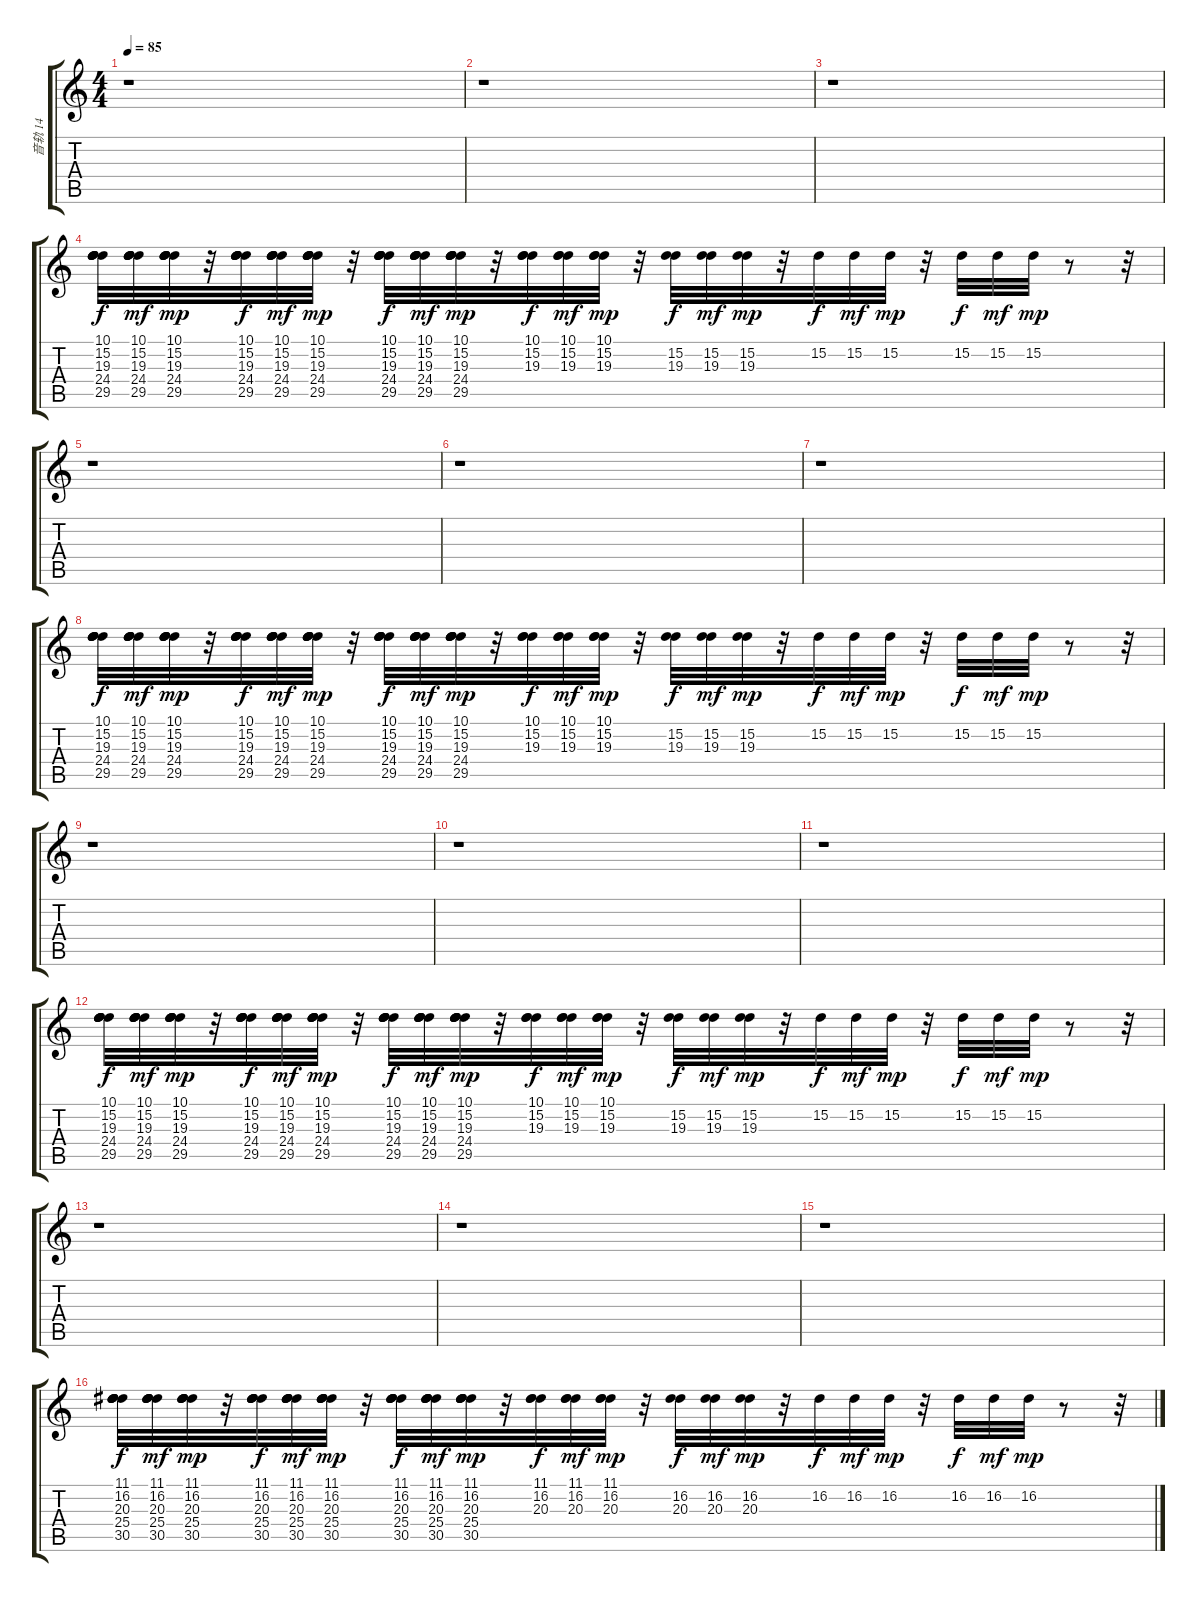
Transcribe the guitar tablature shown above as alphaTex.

\track ("音轨 14" "音轨 14") {instrument fx7echoes}
\staff {score tabs}
\tuning (E4 B3 G3 D3 A2 E2) {hide}
\ts (4 4)
\tempo 85
\clef g2
\ks c
r.1{dy mp} |
r.1 |
r.1 |
(10.1 15.2 19.3 24.4 29.5).32{dy f} (10.1 15.2 19.3 24.4 29.5).32{dy mf} (10.1 15.2 19.3 24.4 29.5).32{dy mp} r.32 (10.1 15.2 19.3 24.4 29.5).32{dy f} (10.1 15.2 19.3 24.4 29.5).32{dy mf} (10.1 15.2 19.3 24.4 29.5).32{dy mp} r.32 (10.1 15.2 19.3 24.4 29.5).32{dy f} (10.1 15.2 19.3 24.4 29.5).32{dy mf} (10.1 15.2 19.3 24.4 29.5).32{dy mp} r.32 (10.1 15.2 19.3).32{dy f} (10.1 15.2 19.3).32{dy mf} (10.1 15.2 19.3).32{dy mp} r.32 (15.2 19.3).32{dy f} (15.2 19.3).32{dy mf} (15.2 19.3).32{dy mp} r.32 15.2.32{dy f} 15.2.32{dy mf} 15.2.32{dy mp} r.32 15.2.32{dy f} 15.2.32{dy mf} 15.2.32{dy mp} r.8 r.32 |
r.1 |
r.1 |
r.1 |
(10.1 15.2 19.3 24.4 29.5).32{dy f} (10.1 15.2 19.3 24.4 29.5).32{dy mf} (10.1 15.2 19.3 24.4 29.5).32{dy mp} r.32 (10.1 15.2 19.3 24.4 29.5).32{dy f} (10.1 15.2 19.3 24.4 29.5).32{dy mf} (10.1 15.2 19.3 24.4 29.5).32{dy mp} r.32 (10.1 15.2 19.3 24.4 29.5).32{dy f} (10.1 15.2 19.3 24.4 29.5).32{dy mf} (10.1 15.2 19.3 24.4 29.5).32{dy mp} r.32 (10.1 15.2 19.3).32{dy f} (10.1 15.2 19.3).32{dy mf} (10.1 15.2 19.3).32{dy mp} r.32 (15.2 19.3).32{dy f} (15.2 19.3).32{dy mf} (15.2 19.3).32{dy mp} r.32 15.2.32{dy f} 15.2.32{dy mf} 15.2.32{dy mp} r.32 15.2.32{dy f} 15.2.32{dy mf} 15.2.32{dy mp} r.8 r.32 |
r.1 |
r.1 |
r.1 |
(10.1 15.2 19.3 24.4 29.5).32{dy f} (10.1 15.2 19.3 24.4 29.5).32{dy mf} (10.1 15.2 19.3 24.4 29.5).32{dy mp} r.32 (10.1 15.2 19.3 24.4 29.5).32{dy f} (10.1 15.2 19.3 24.4 29.5).32{dy mf} (10.1 15.2 19.3 24.4 29.5).32{dy mp} r.32 (10.1 15.2 19.3 24.4 29.5).32{dy f} (10.1 15.2 19.3 24.4 29.5).32{dy mf} (10.1 15.2 19.3 24.4 29.5).32{dy mp} r.32 (10.1 15.2 19.3).32{dy f} (10.1 15.2 19.3).32{dy mf} (10.1 15.2 19.3).32{dy mp} r.32 (15.2 19.3).32{dy f} (15.2 19.3).32{dy mf} (15.2 19.3).32{dy mp} r.32 15.2.32{dy f} 15.2.32{dy mf} 15.2.32{dy mp} r.32 15.2.32{dy f} 15.2.32{dy mf} 15.2.32{dy mp} r.8 r.32 |
r.1 |
r.1 |
r.1 |
(11.1 16.2 20.3 25.4 30.5).32{dy f} (11.1 16.2 20.3 25.4 30.5).32{dy mf} (11.1 16.2 20.3 25.4 30.5).32{dy mp} r.32 (11.1 16.2 20.3 25.4 30.5).32{dy f} (11.1 16.2 20.3 25.4 30.5).32{dy mf} (11.1 16.2 20.3 25.4 30.5).32{dy mp} r.32 (11.1 16.2 20.3 25.4 30.5).32{dy f} (11.1 16.2 20.3 25.4 30.5).32{dy mf} (11.1 16.2 20.3 25.4 30.5).32{dy mp} r.32 (11.1 16.2 20.3).32{dy f} (11.1 16.2 20.3).32{dy mf} (11.1 16.2 20.3).32{dy mp} r.32 (16.2 20.3).32{dy f} (16.2 20.3).32{dy mf} (16.2 20.3).32{dy mp} r.32 16.2.32{dy f} 16.2.32{dy mf} 16.2.32{dy mp} r.32 16.2.32{dy f} 16.2.32{dy mf} 16.2.32{dy mp} r.8 r.32
